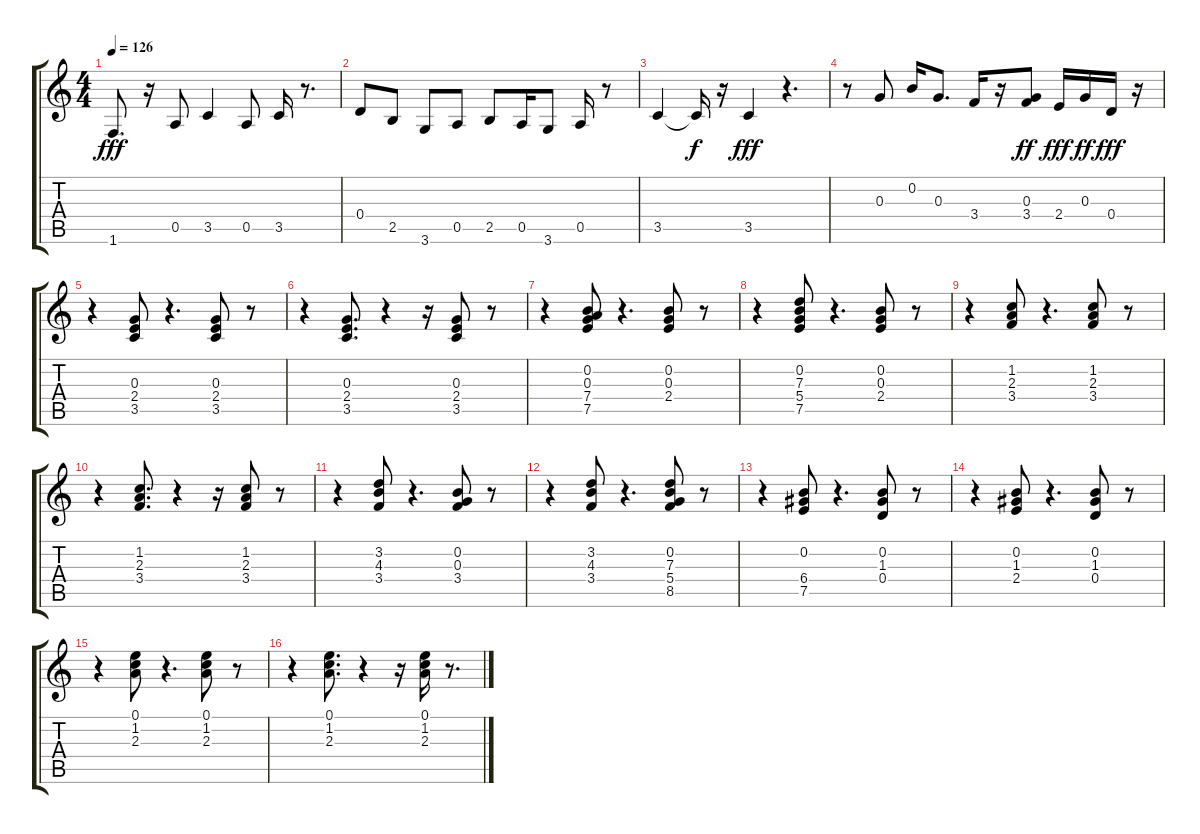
\track "" {instrument electricguitarclean}
\staff {score tabs}
\tuning (E4 B3 G3 D3 A2 E2) {hide}
\ts (4 4)
\tempo 126
\clef g2
\ks c
1.6.8{d dy fff} r.16 0.5.8 3.5.4 0.5.8 3.5.16 r.8{d} |
0.4.8 2.5.8 3.6.8 0.5.8 2.5.8 0.5.16 3.6.8 0.5.16 r.8 |
3.5.4 3.5{t}.16{dy f} r.16 3.5.4{dy fff} r.4{d} |
r.8 0.3.8 0.2.16 0.3.8{d} 3.4.16 r.16 (0.3 3.4).8{dy ff} 2.4.16{dy fff} 0.3.16{dy ff} 0.4.16{dy fff} r.16 |
r.4 (0.3 2.4 3.5).8 r.4{d} (0.3 2.4 3.5).8 r.8 |
r.4 (0.3 2.4 3.5).8{d} r.4 r.16 (0.3 2.4 3.5).8 r.8 |
r.4 (0.2 0.3 7.4 7.5).8 r.4{d} (0.2 0.3 2.4).8 r.8 |
r.4 (0.2 7.3 5.4 7.5).8 r.4{d} (0.2 0.3 2.4).8 r.8 |
r.4 (1.2 2.3 3.4).8 r.4{d} (1.2 2.3 3.4).8 r.8 |
r.4 (1.2 2.3 3.4).8{d} r.4 r.16 (1.2 2.3 3.4).8 r.8 |
r.4 (3.2 4.3 3.4).8 r.4{d} (0.2 0.3 3.4).8 r.8 |
r.4 (3.2 4.3 3.4).8 r.4{d} (0.2 7.3 5.4 8.5).8 r.8 |
r.4 (0.2 6.4 7.5).8 r.4{d} (0.2 1.3 0.4).8 r.8 |
r.4 (0.2 1.3 2.4).8 r.4{d} (0.2 1.3 0.4).8 r.8 |
r.4 (0.1 1.2 2.3).8 r.4{d} (0.1 1.2 2.3).8 r.8 |
r.4 (0.1 1.2 2.3).8{d} r.4 r.16 (0.1 1.2 2.3).16 r.8{d}
